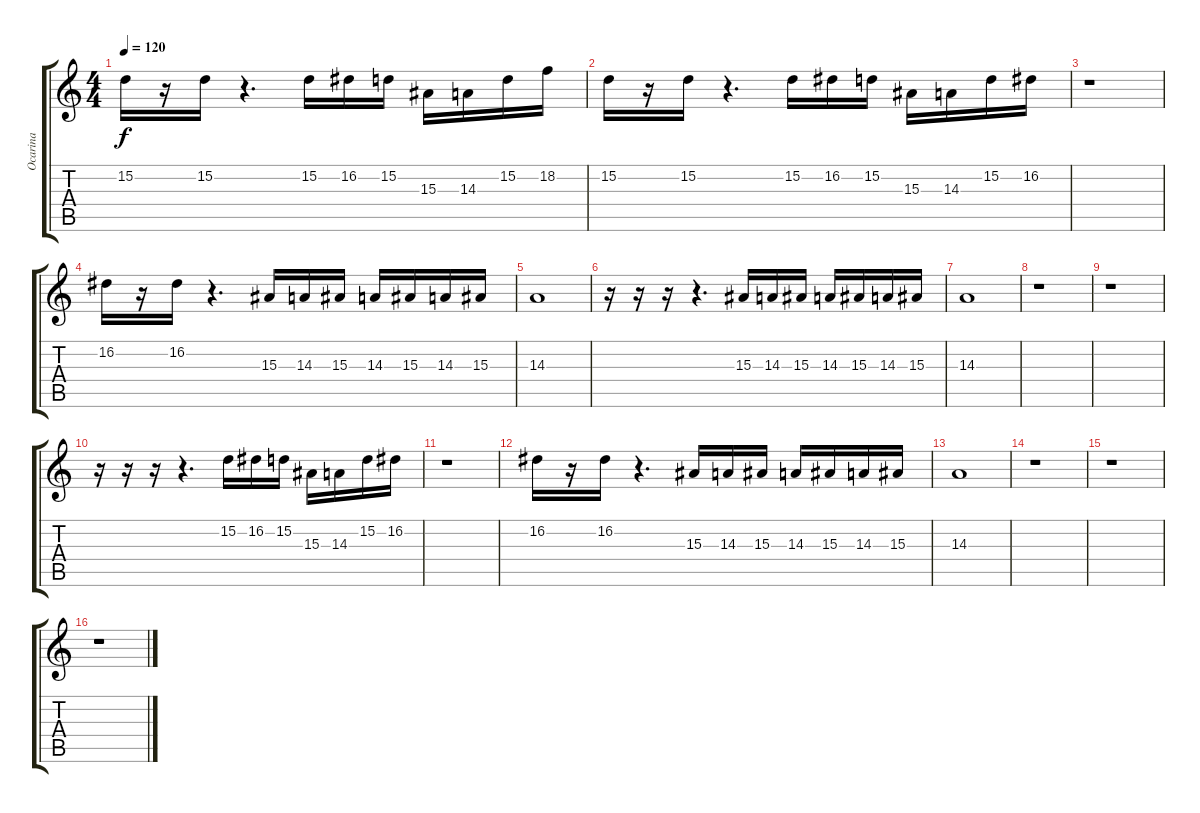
\track ("Ocarina" "Ocarina") {instrument ocarina}
\staff {score tabs}
\tuning (E4 B3 G3 D3 A2 E2) {hide}
\ts (4 4)
\tempo 120
\clef g2
\ks c
15.2.16{dy f} r.16 15.2.16 r.4{d} 15.2.16 16.2.16 15.2.16 15.3.16 14.3.16 15.2.16 18.2.16 |
15.2.16 r.16 15.2.16 r.4{d} 15.2.16 16.2.16 15.2.16 15.3.16 14.3.16 15.2.16 16.2.16 |
r.1 |
16.2.16 r.16 16.2.16 r.4{d} 15.3.16 14.3.16 15.3.16 14.3.16 15.3.16 14.3.16 15.3.16 |
14.3.1 |
r.16 r.16 r.16 r.4{d} 15.3.16 14.3.16 15.3.16 14.3.16 15.3.16 14.3.16 15.3.16 |
14.3.1 |
r.1 |
r.1 |
r.16 r.16 r.16 r.4{d} 15.2.16 16.2.16 15.2.16 15.3.16 14.3.16 15.2.16 16.2.16 |
r.1 |
16.2.16 r.16 16.2.16 r.4{d} 15.3.16 14.3.16 15.3.16 14.3.16 15.3.16 14.3.16 15.3.16 |
14.3.1 |
r.1 |
r.1 |
r.1
